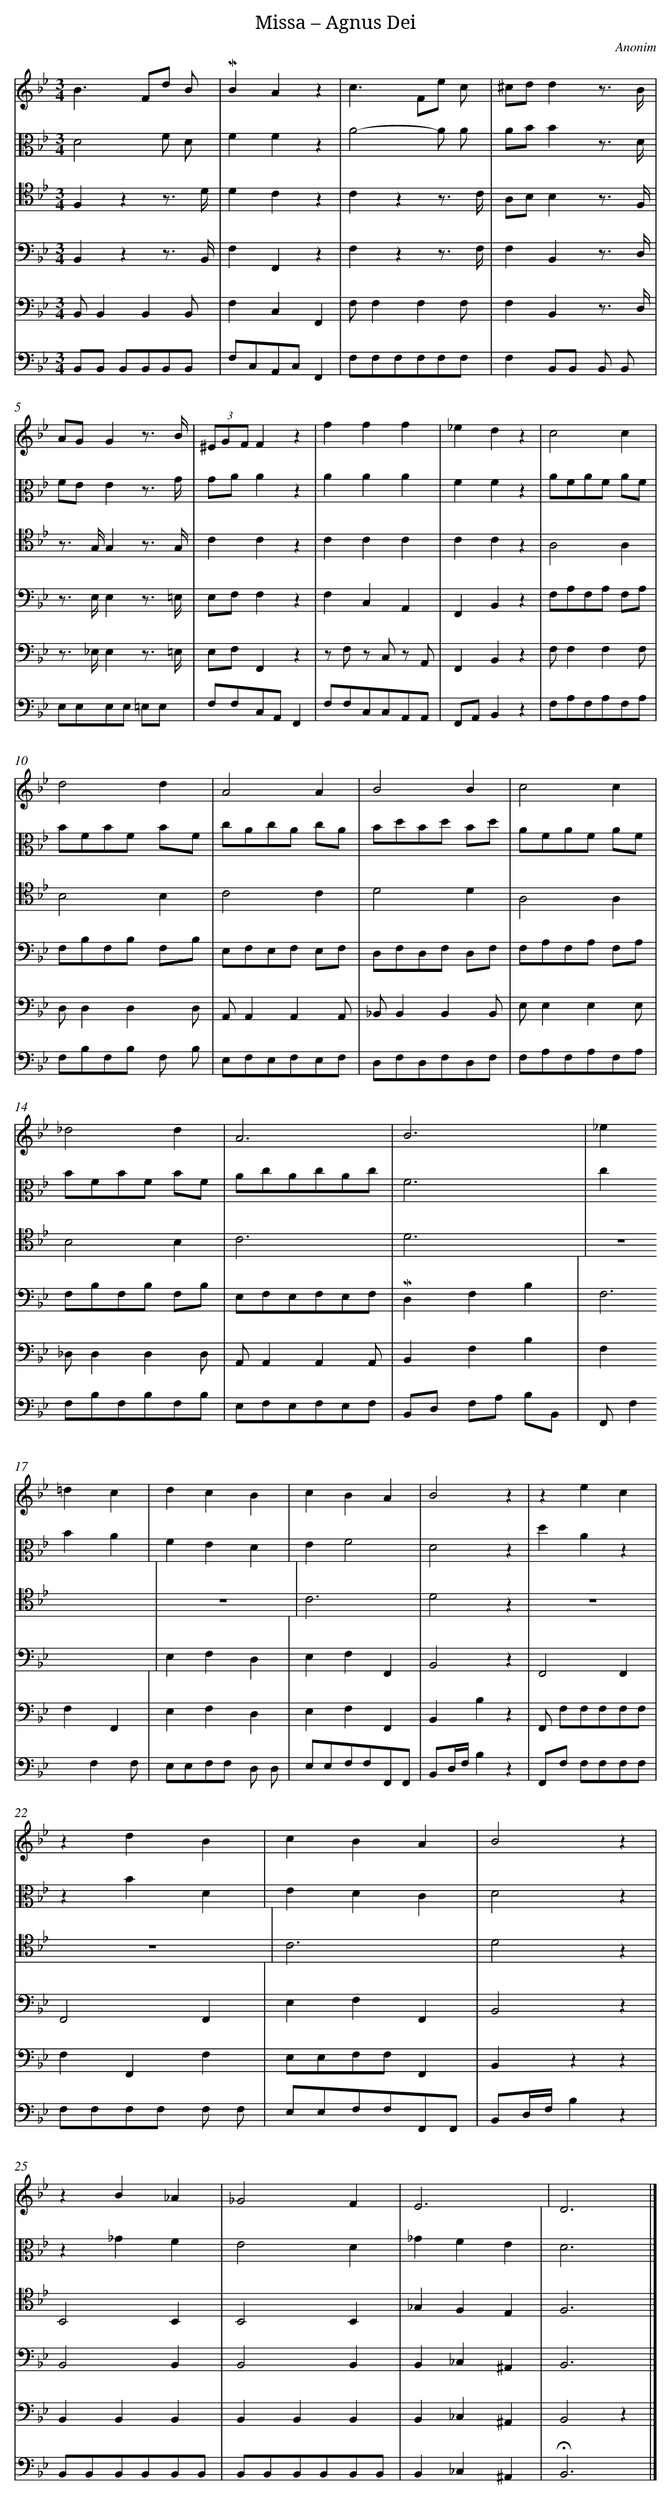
X:1
T: Missa – Agnus Dei
C: Anonim
L: 1/8
M: 3/4
V: 1
V: 2 clef=alto
V: 3 clef=tenor
V: 4 clef=bass
V: 5 clef=bass
V: 6 clef=bass
K: Bb
[V:1] B2>F2d B |
[V:2] D4F D |
[V:3] F,2z2z3/ D/ |
[V:4] B,,2z2z3/ B,,/ |
[V:5] B,,B,,2B,,2B,, |
[V:6] B,,B,, B,,B,,B,,B,, |
[V:1] !mordent!B2A2z2 |
[V:2] F2F2z2 |
[V:3] D2C2z2 |
[V:4] F,2F,,2z2 |
[V:5] F,2C,2F,,2 |
[V:6] F,C,A,,C,F,,2 |
[V:1] c2>F2e c |
[V:2] A4-A A |
[V:3] C2z2z3/ C/ |
[V:4] F,2z2z3/ F,/ |
[V:5] F,F,2F,2F, |
[V:6] F,F,F,F,F,F, |
[V:1] ^cdd2 [|]
[V:2] ABB2 [|]
[V:3] A,B,B,2 [|]
[V:4] F,2B,,2 [|]
[V:5] F,2B,,2 [|]
[V:6] F,2B,,B,, [|]
[V:1] z3/ B/ [I:setbarnb 5]|
[V:2] z3/ D/ |
[V:3] z3/ F,/ |
[V:4] z3/ D,/ |
[V:5] z3/ D,/ |
[V:6] B,, B,, |
[V:1] AGG2z3/ B/ |
[V:2] FEE2z3/ G/ |
[V:3] z> G,G,2z3/ G,/ |
[V:4] z> E,E,2z3/ =E,/ |
[V:5] z> _E,E,2z3/ =E,/ |
[V:6] E,E,E,E, =E,E, |
[V:1] (3^EGFF2z2 |
[V:2] GAA2z2 |
[V:3] C2C2z2 |
[V:4] E,F,F,2z2 |
[V:5] E,F,F,,2z2 |
[V:6] F,F,C,A,,F,,2 |
[V:1] f2f2f2 |
[V:2] A2A2A2 |
[V:3] C2C2C2 |
[V:4] F,2C,2A,,2 |
[V:5] z F, z C, z A,, |
[V:6] F,F,C,C,A,,A,, |
[V:1] _e2d2z2 |
[V:2] F2F2z2 |
[V:3] C2C2z2 |
[V:4] F,,2B,,2z2 |
[V:5] F,,2B,,2z2 |
[V:6] F,,A,,B,,2z2 |
[V:1] c4c2 |
[V:2] AFAF AF |
[V:3] A,4A,2 |
[V:4] F,A,F,A, F,A, |
[V:5] F,F,2F,2F, |
[V:6] F,A,F,A,F,A, |
[V:1] d4 [|]
[V:2] BFBF [|]
[V:3] B,4 [|]
[V:4] F,B,F,B, [|]
[V:5] D,D,2D,2 [|]
[V:6] F,B,F,B, [|]
[V:1] d2 [I:setbarnb 11]|
[V:2] BF |
[V:3] B,2 |
[V:4] F,B, |
[V:5] D, |
[V:6] F, B, |
[V:1] A4A2 |
[V:2] cAcA cA |
[V:3] C4C2 |
[V:4] E,F,E,F, E,F, |
[V:5] A,,A,,2A,,2A,, |
[V:6] E,F,E,F,E,F, |
[V:1] B4B2 |
[V:2] BdBd Bd |
[V:3] D4D2 |
[V:4] D,F,D,F, D,F, |
[V:5] _B,,B,,2B,,2B,, |
[V:6] D,F,D,F,D,F, |
[V:1] c4c2 |
[V:2] AFAF AF |
[V:3] A,4A,2 |
[V:4] F,A,F,A, F,A, |
[V:5] E,E,2E,2E, |
[V:6] F,A,F,A,F,A, |
[V:1] _d4d2 |
[V:2] BFBF BF |
[V:3] B,4B,2 |
[V:4] F,B,F,B, F,B, |
[V:5] _D,D,2D,2D, |
[V:6] F,B,F,B,F,B, |
[V:1] A6 |
[V:2] AcAcAc |
[V:3] C6 |
[V:4] E,F,E,F,E,F, |
[V:5] A,,A,,2A,,2A,, |
[V:6] E,F,E,F,E,F, |
[V:1] B6 [|]
[V:2] F6 [|]
[V:3] D6 [|]
[V:4] !mordent!D,2 [|]
[V:5] B,,2 [|]
[V:6] B,,D, [|]
[V:1]  [I:setbarnb 17]|
[V:2]  |
[V:3]  |
[V:4] F,2B,2 |
[V:5] F,2B,2 |
[V:6] F,A, B,B,, |
[V:1] _e2 [|]
[V:2] c2 [|]
[V:3] z6 [|]
[V:4] F,6 [|]
[V:5] F,2 [|]
[V:6] F,,F,2 [|]
[V:1] =d2c2 [I:setbarnb 18]|
[V:2] B2A2 |
[V:3]  |
[V:4]  |
[V:5] F,2F,,2 |
[V:6] F,2F, |
[V:1] d2c2 [|]
[V:2] F2E2 [|]
[V:3] z6 [|]
[V:4] E,2F,2 [|]
[V:5] E,2F,2 [|]
[V:6] E,E,F,F, [|]
[V:1] B2 [I:setbarnb 19]|
[V:2] D2 |
[V:3]  |
[V:4] D,2 |
[V:5] D,2 |
[V:6] D, D, |
[V:1] c2B2A2 |
[V:2] E2F4 |
[V:3] C6 |
[V:4] E,2F,2F,,2 |
[V:5] E,2F,2F,,2 |
[V:6] E,E,F,F,F,,F,, |
[V:1] B4z2 |
[V:2] D4z2 |
[V:3] D4z2 |
[V:4] B,,4z2 |
[V:5] B,,2B,2z2 |
[V:6] B,,D,/F,/B,2z2 |
[V:1] z2e2c2 |
[V:2] d2A2z2 |
[V:3] z6 |
[V:4] F,,4F,,2 |
[V:5] F,, F,F,F,F,F, |
[V:6] F,,F, F,F,F,F, |
[V:1] z2d2 [|]
[V:2] z2B2 [|]
[V:3] z6 [|]
[V:4] F,,4 [|]
[V:5] F,2F,,2 [|]
[V:6] F,F,F,F, [|]
[V:1] B2 [I:setbarnb 23]|
[V:2] D2 |
[V:3]  |
[V:4] F,,2 |
[V:5] F,2 |
[V:6] F, F, |
[V:1] c2B2A2 |
[V:2] E2D2C2 |
[V:3] C6 |
[V:4] E,2F,2F,,2 |
[V:5] E,E,F,F,F,,2 |
[V:6] E,E,F,F,F,,F,, |
[V:1] B4z2 |
[V:2] D4z2 |
[V:3] D4z2 |
[V:4] B,,4z2 |
[V:5] B,,2z2z2 |
[V:6] B,,D,/F,/B,2z2 |
[V:1] z2B2_A2 |
[V:2] z2_G2F2 |
[V:3] B,,4B,,2 |
[V:4] B,,4B,,2 |
[V:5] B,,2B,,2B,,2 |
[V:6] B,,B,,B,,B,,B,,B,, |
[V:1] _G4F2 |
[V:2] E4D2 |
[V:3] B,,4B,,2 |
[V:4] B,,4B,,2 |
[V:5] B,,2B,,2B,,2 |
[V:6] B,,B,,B,,B,,B,,B,, |
[V:1] E6 [|]
[V:2] _G2F2 [|]
[V:3] _G,2F,2 [|]
[V:4] B,,2_C,2 [|]
[V:5] B,,2_C,2 [|]
[V:6] B,,2_C,2 [|]
[V:1]  [I:setbarnb 28]|
[V:2] E2 |
[V:3] E,2 |
[V:4] ^A,,2 |
[V:5] ^A,,2 |
[V:6] ^A,,2 |
[V:1] D6 |]
[V:2] D6 |]
[V:3] F,6 |]
[V:4] B,,6 |]
[V:5] B,,4z2 |]
[V:6] !fermata!B,,6 |]
